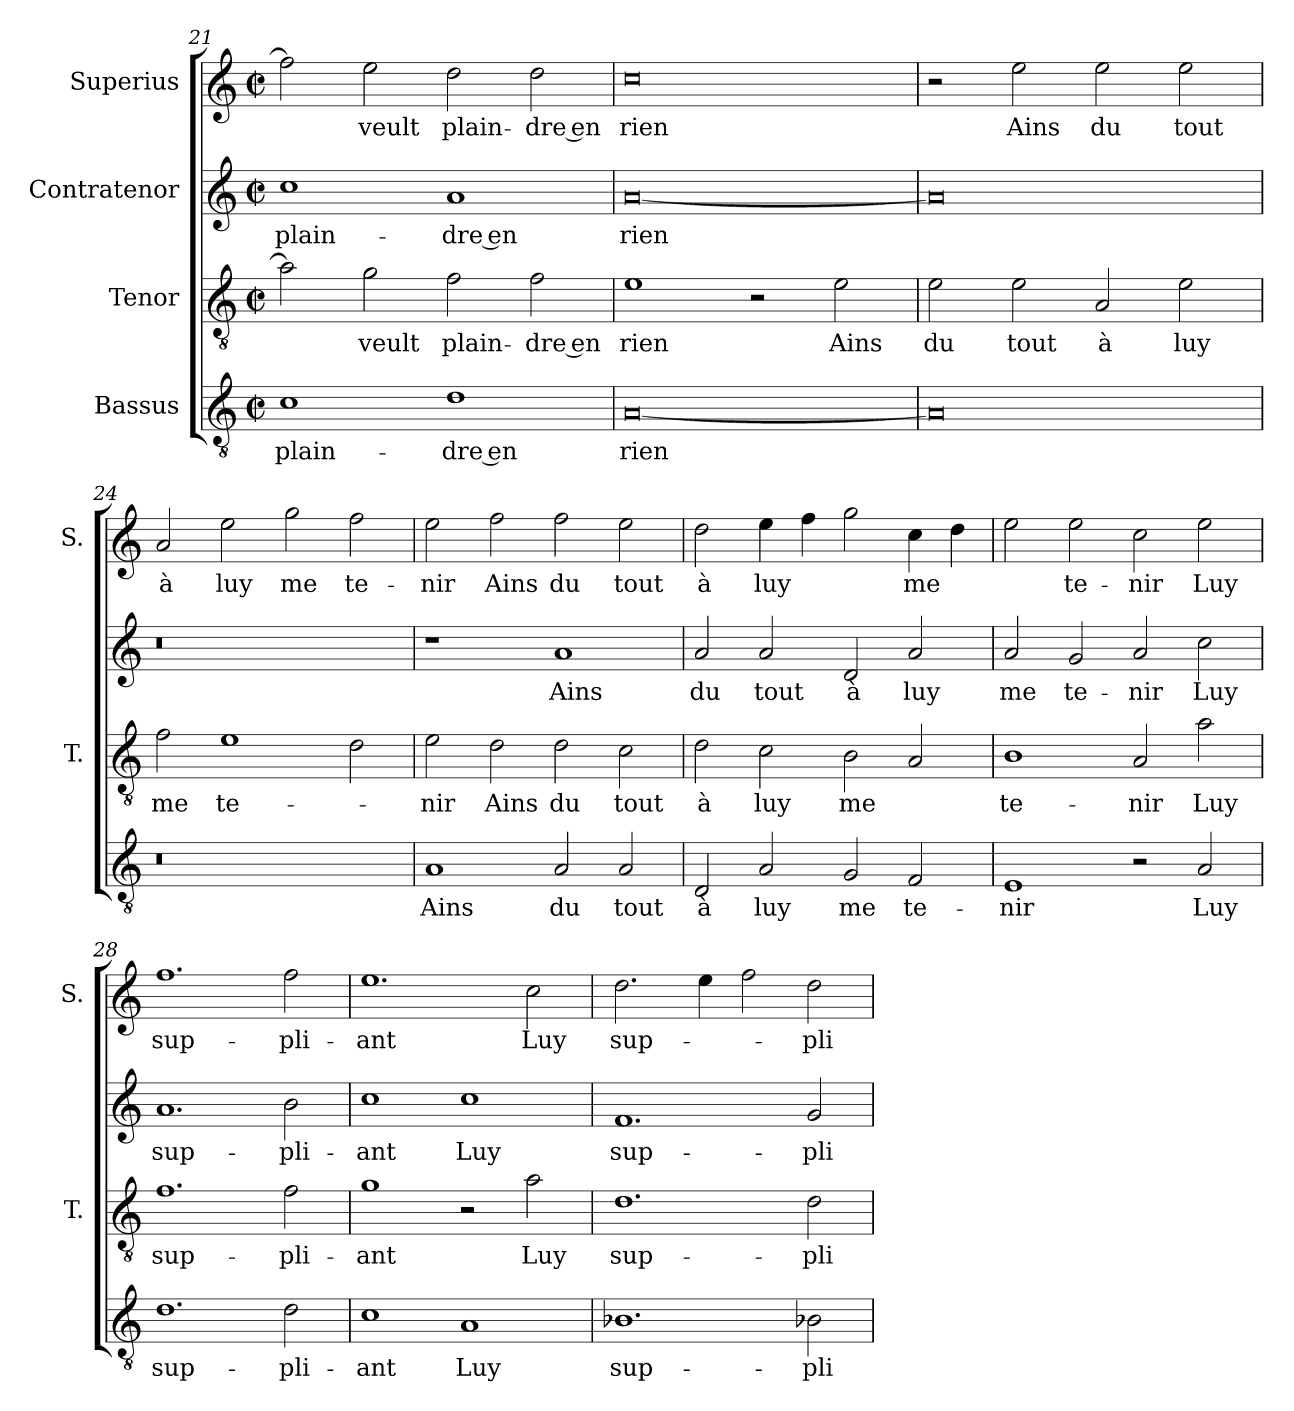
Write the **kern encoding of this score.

**kern	**text	**kern	**text	**kern	**text	**kern	**text
*part4	*part4	*part3	*part3	*part2	*part2	*part1	*part1
*staff4	*staff4	*staff3	*staff3	*staff2	*staff2	*staff1	*staff1
*I"Bassus	*	*I"Tenor	*	*I"Contratenor	*	*I"Superius	*
*	*	*I'T.	*	*	*	*I'S.	*
!!LO:LB:g=z
*clefGv2	*	*clefGv2	*	*clefG2	*	*clefG2	*
*k[]	*	*k[]	*	*k[]	*	*k[]	*
*C:	*	*C:	*	*C:	*	*C:	*
*M2/2	*	*M2/2	*	*M2/2	*	*M2/2	*
*met(c|)	*	*met(c|)	*	*met(c|)	*	*met(c|)	*
=21	=21	=21	=21	=21	=21	=21	=21
1c\	plain-	2a\]	.	1cc\	plain-	2ff\]	.
.	.	2g\	veult	.	.	2ee\	veult
1d\	-dre en	2f\	plain-	1a/	-dre en	2dd\	plain-
.	.	2f\	-dre en	.	.	2dd\	-dre en
=22	=22	=22	=22	=22	=22	=22	=22
[0A/	rien	1e\	rien	[0a/	rien	0cc\	rien
.	.	2r	.	.	.	.	.
.	.	2e\	Ains	.	.	.	.
=23	=23	=23	=23	=23	=23	=23	=23
0A/]	.	2e\	du	0a/]	.	2r	.
.	.	2e\	tout	.	.	2ee\	Ains
.	.	2A/	à	.	.	2ee\	du
.	.	2e\	luy	.	.	2ee\	tout
=24	=24	=24	=24	=24	=24	=24	=24
!LO:N:vis=0	!	!	!	!LO:N:vis=0	!	!	!
1r	.	2f\	me	1r	.	2a/	à
.	.	1e\	te-	.	.	2ee\	luy
1ryy	.	.	.	1ryy	.	2gg\	me
.	.	2d\	.	.	.	2ff\	te-
=25	=25	=25	=25	=25	=25	=25	=25
1A/	Ains	2e\	-nir	1r	.	2ee\	-nir
.	.	2d\	Ains	.	.	2ff\	Ains
2A/	du	2d\	du	1a/	Ains	2ff\	du
2A/	tout	2c\	tout	.	.	2ee\	tout
!!LO:LB:g=z
=26	=26	=26	=26	=26	=26	=26	=26
2D/	à	2d\	à	2a/	du	2dd\	à
2A/	luy	2c\	luy	2a/	tout	4ee\	luy
.	.	.	.	.	.	4ff\	.
2G/	me	2B\	me	2d/	à	2gg\	.
2F/	te-	2A/	.	2a/	luy	4cc\	me
.	.	.	.	.	.	4dd\	.
=27	=27	=27	=27	=27	=27	=27	=27
1E/	-nir	1B\	te-	2a/	me	2ee\	.
.	.	.	.	2g/	te-	2ee\	te-
2r	.	2A/	-nir	2a/	-nir	2cc\	-nir
2A/	Luy	2a\	Luy	2cc\	Luy	2ee\	Luy
=28	=28	=28	=28	=28	=28	=28	=28
1.d\	sup-	1.f\	sup-	1.a/	sup-	1.ff\	sup-
2d\	-pli-	2f\	-pli-	2b\	-pli-	2ff\	-pli-
=29	=29	=29	=29	=29	=29	=29	=29
1c\	-ant	1g\	-ant	1cc\	-ant	1.ee\	-ant
1A/	Luy	2r	.	1cc\	Luy	.	.
.	.	2a\	Luy	.	.	2cc\	Luy
=30	=30	=30	=30	=30	=30	=30	=30
1.B-X\	sup-	1.d\	sup-	1.f/	sup-	2.dd\	sup-
.	.	.	.	.	.	4ee\	.
.	.	.	.	.	.	2ff\	.
2B-X\	-pli-	2d\	-pli-	2g/	-pli-	2dd\	-pli-
=	=	=	=	=	=	=	=
*-	*-	*-	*-	*-	*-	*-	*-
